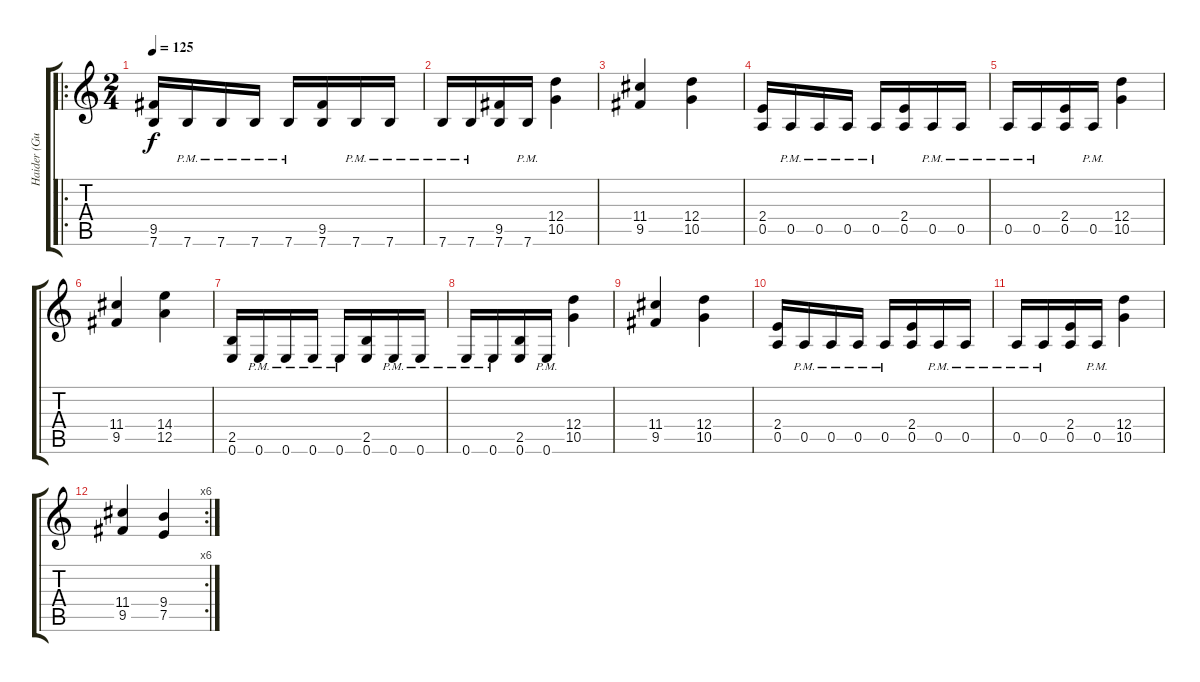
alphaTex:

\track ("Haider (Guitar 1)" "Haider (Gu") {instrument overdrivenguitar}
\staff {score tabs}
\tuning (E4 B3 G3 D3 A2 E2) {hide}
\ro
\ts (2 4)
\tempo 125
\clef g2
\ks c
(9.5 7.6).16{dy f} 7.6{pm}.16 7.6{pm}.16 7.6{pm}.16 7.6{pm}.16 (9.5 7.6).16 7.6{pm}.16 7.6{pm}.16 |
7.6{pm}.16 7.6{pm}.16 (9.5 7.6).16 7.6{pm}.16 (12.4 10.5).4 |
(11.4 9.5).4 (12.4 10.5).4 |
(2.4 0.5).16 0.5{pm}.16 0.5{pm}.16 0.5{pm}.16 0.5{pm}.16 (2.4 0.5).16 0.5{pm}.16 0.5{pm}.16 |
0.5{pm}.16 0.5{pm}.16 (2.4 0.5).16 0.5{pm}.16 (12.4 10.5).4 |
(11.4 9.5).4 (14.4 12.5).4 |
(2.5 0.6).16 0.6{pm}.16 0.6{pm}.16 0.6{pm}.16 0.6{pm}.16 (2.5 0.6).16 0.6{pm}.16 0.6{pm}.16 |
0.6{pm}.16 0.6{pm}.16 (2.5 0.6).16 0.6{pm}.16 (12.4 10.5).4 |
(11.4 9.5).4 (12.4 10.5).4 |
(2.4 0.5).16 0.5{pm}.16 0.5{pm}.16 0.5{pm}.16 0.5{pm}.16 (2.4 0.5).16 0.5{pm}.16 0.5{pm}.16 |
0.5{pm}.16 0.5{pm}.16 (2.4 0.5).16 0.5{pm}.16 (12.4 10.5).4 |
\rc 6
(11.4 9.5).4 (9.4 7.5).4
